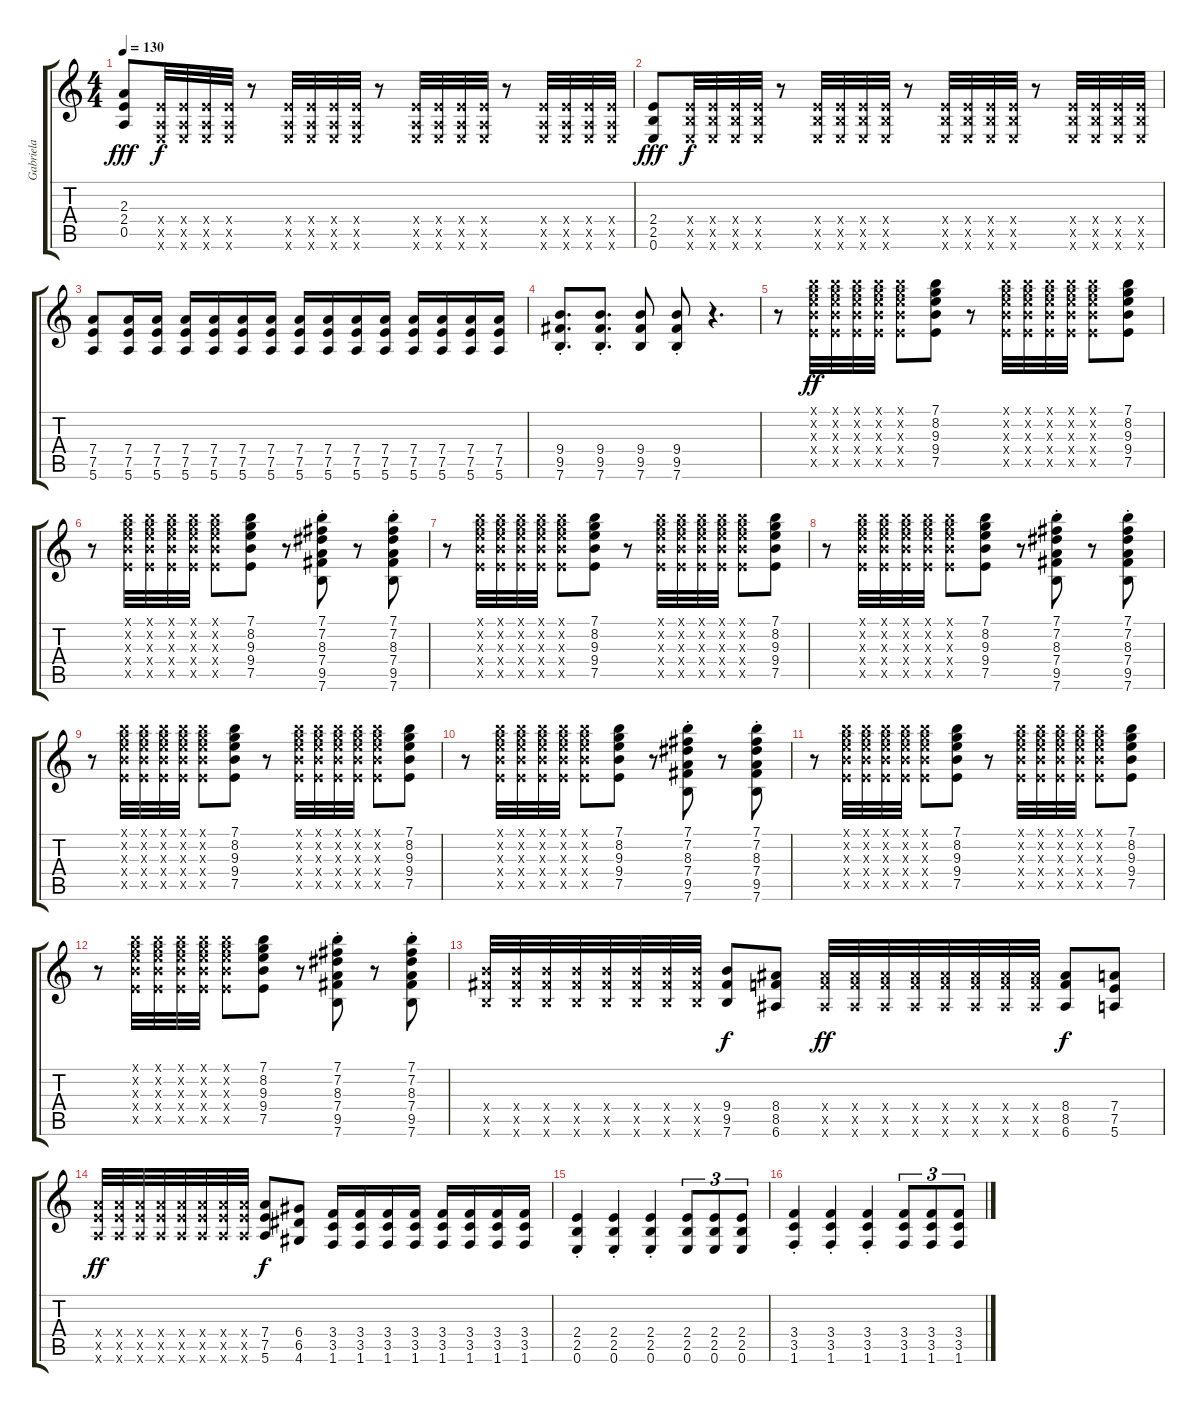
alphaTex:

\track ("Gabriela" "Gabriela") {instrument acousticguitarnylon}
\staff {score tabs}
\tuning (E4 B3 G3 D3 A2 E2) {hide}
\ts (4 4)
\tempo 130
\clef g2
\ks c
(2.3 2.4 0.5).8{dy fff} (2.4{x} 0.5{x} 0.6{x}).32{dy f} (2.4{x} 0.5{x} 0.6{x}).32 (2.4{x} 0.5{x} 0.6{x}).32 (2.4{x} 0.5{x} 0.6{x}).32 r.8 (2.4{x} 0.5{x} 0.6{x}).32 (2.4{x} 0.5{x} 0.6{x}).32 (2.4{x} 0.5{x} 0.6{x}).32 (2.4{x} 0.5{x} 0.6{x}).32 r.8 (2.4{x} 0.5{x} 0.6{x}).32 (2.4{x} 0.5{x} 0.6{x}).32 (2.4{x} 0.5{x} 0.6{x}).32 (2.4{x} 0.5{x} 0.6{x}).32 r.8 (2.4{x} 0.5{x} 0.6{x}).32 (2.4{x} 0.5{x} 0.6{x}).32 (2.4{x} 0.5{x} 0.6{x}).32 (2.4{x} 0.5{x} 0.6{x}).32 |
(2.4 2.5 0.6).8{dy fff} (2.4{x} 2.5{x} 0.6{x}).32{dy f} (2.4{x} 2.5{x} 0.6{x}).32 (2.4{x} 2.5{x} 0.6{x}).32 (2.4{x} 2.5{x} 0.6{x}).32 r.8 (2.4{x} 2.5{x} 0.6{x}).32 (2.4{x} 2.5{x} 0.6{x}).32 (2.4{x} 2.5{x} 0.6{x}).32 (2.4{x} 2.5{x} 0.6{x}).32 r.8 (2.4{x} 2.5{x} 0.6{x}).32 (2.4{x} 2.5{x} 0.6{x}).32 (2.4{x} 2.5{x} 0.6{x}).32 (2.4{x} 2.5{x} 0.6{x}).32 r.8 (2.4{x} 2.5{x} 0.6{x}).32 (2.4{x} 2.5{x} 0.6{x}).32 (2.4{x} 2.5{x} 0.6{x}).32 (2.4{x} 2.5{x} 0.6{x}).32 |
(7.4 7.5 5.6).8 (7.4 7.5 5.6).16 (7.4 7.5 5.6).16 (7.4 7.5 5.6).16 (7.4 7.5 5.6).16 (7.4 7.5 5.6).16 (7.4 7.5 5.6).16 (7.4 7.5 5.6).16 (7.4 7.5 5.6).16 (7.4 7.5 5.6).16 (7.4 7.5 5.6).16 (7.4 7.5 5.6).16 (7.4 7.5 5.6).16 (7.4 7.5 5.6).16 (7.4 7.5 5.6).16 |
(9.4{st} 9.5{st} 7.6{st}).8{d} (9.4{st} 9.5{st} 7.6{st}).8{d} (9.4 9.5 7.6).8 (9.4{st} 9.5{st} 7.6{st}).8 r.4{d} |
r.8 (7.1{x} 8.2{x} 9.3{x} 9.4{x} 7.5{x}).32{dy ff} (7.1{x} 8.2{x} 9.3{x} 9.4{x} 7.5{x}).32 (7.1{x} 8.2{x} 9.3{x} 9.4{x} 7.5{x}).32 (7.1{x} 8.2{x} 9.3{x} 9.4{x} 7.5{x}).32 (7.1{x} 8.2{x} 9.3{x} 9.4{x} 7.5{x}).8 (7.1 8.2 9.3 9.4 7.5).8 r.8 (7.1{x} 8.2{x} 9.3{x} 9.4{x} 7.5{x}).32 (7.1{x} 8.2{x} 9.3{x} 9.4{x} 7.5{x}).32 (7.1{x} 8.2{x} 9.3{x} 9.4{x} 7.5{x}).32 (7.1{x} 8.2{x} 9.3{x} 9.4{x} 7.5{x}).32 (7.1{x} 8.2{x} 9.3{x} 9.4{x} 7.5{x}).8 (7.1 8.2 9.3 9.4 7.5).8 |
r.8 (7.1{x} 8.2{x} 9.3{x} 9.4{x} 7.5{x}).32 (7.1{x} 8.2{x} 9.3{x} 9.4{x} 7.5{x}).32 (7.1{x} 8.2{x} 9.3{x} 9.4{x} 7.5{x}).32 (7.1{x} 8.2{x} 9.3{x} 9.4{x} 7.5{x}).32 (7.1{x} 8.2{x} 9.3{x} 9.4{x} 7.5{x}).8 (7.1 8.2 9.3 9.4 7.5).8 r.8 (7.1{st} 7.2{st} 8.3{st} 7.4{st} 9.5{st} 7.6{st}).8 r.8 (7.1{st} 7.2{st} 8.3{st} 7.4{st} 9.5{st} 7.6{st}).8 |
r.8 (7.1{x} 8.2{x} 9.3{x} 9.4{x} 7.5{x}).32 (7.1{x} 8.2{x} 9.3{x} 9.4{x} 7.5{x}).32 (7.1{x} 8.2{x} 9.3{x} 9.4{x} 7.5{x}).32 (7.1{x} 8.2{x} 9.3{x} 9.4{x} 7.5{x}).32 (7.1{x} 8.2{x} 9.3{x} 9.4{x} 7.5{x}).8 (7.1 8.2 9.3 9.4 7.5).8 r.8 (7.1{x} 8.2{x} 9.3{x} 9.4{x} 7.5{x}).32 (7.1{x} 8.2{x} 9.3{x} 9.4{x} 7.5{x}).32 (7.1{x} 8.2{x} 9.3{x} 9.4{x} 7.5{x}).32 (7.1{x} 8.2{x} 9.3{x} 9.4{x} 7.5{x}).32 (7.1{x} 8.2{x} 9.3{x} 9.4{x} 7.5{x}).8 (7.1 8.2 9.3 9.4 7.5).8 |
r.8 (7.1{x} 8.2{x} 9.3{x} 9.4{x} 7.5{x}).32 (7.1{x} 8.2{x} 9.3{x} 9.4{x} 7.5{x}).32 (7.1{x} 8.2{x} 9.3{x} 9.4{x} 7.5{x}).32 (7.1{x} 8.2{x} 9.3{x} 9.4{x} 7.5{x}).32 (7.1{x} 8.2{x} 9.3{x} 9.4{x} 7.5{x}).8 (7.1 8.2 9.3 9.4 7.5).8 r.8 (7.1{st} 7.2{st} 8.3{st} 7.4{st} 9.5{st} 7.6{st}).8 r.8 (7.1{st} 7.2{st} 8.3{st} 7.4{st} 9.5{st} 7.6{st}).8 |
r.8 (7.1{x} 8.2{x} 9.3{x} 9.4{x} 7.5{x}).32 (7.1{x} 8.2{x} 9.3{x} 9.4{x} 7.5{x}).32 (7.1{x} 8.2{x} 9.3{x} 9.4{x} 7.5{x}).32 (7.1{x} 8.2{x} 9.3{x} 9.4{x} 7.5{x}).32 (7.1{x} 8.2{x} 9.3{x} 9.4{x} 7.5{x}).8 (7.1 8.2 9.3 9.4 7.5).8 r.8 (7.1{x} 8.2{x} 9.3{x} 9.4{x} 7.5{x}).32 (7.1{x} 8.2{x} 9.3{x} 9.4{x} 7.5{x}).32 (7.1{x} 8.2{x} 9.3{x} 9.4{x} 7.5{x}).32 (7.1{x} 8.2{x} 9.3{x} 9.4{x} 7.5{x}).32 (7.1{x} 8.2{x} 9.3{x} 9.4{x} 7.5{x}).8 (7.1 8.2 9.3 9.4 7.5).8 |
r.8 (7.1{x} 8.2{x} 9.3{x} 9.4{x} 7.5{x}).32 (7.1{x} 8.2{x} 9.3{x} 9.4{x} 7.5{x}).32 (7.1{x} 8.2{x} 9.3{x} 9.4{x} 7.5{x}).32 (7.1{x} 8.2{x} 9.3{x} 9.4{x} 7.5{x}).32 (7.1{x} 8.2{x} 9.3{x} 9.4{x} 7.5{x}).8 (7.1 8.2 9.3 9.4 7.5).8 r.8 (7.1{st} 7.2{st} 8.3{st} 7.4{st} 9.5{st} 7.6{st}).8 r.8 (7.1{st} 7.2{st} 8.3{st} 7.4{st} 9.5{st} 7.6{st}).8 |
r.8 (7.1{x} 8.2{x} 9.3{x} 9.4{x} 7.5{x}).32 (7.1{x} 8.2{x} 9.3{x} 9.4{x} 7.5{x}).32 (7.1{x} 8.2{x} 9.3{x} 9.4{x} 7.5{x}).32 (7.1{x} 8.2{x} 9.3{x} 9.4{x} 7.5{x}).32 (7.1{x} 8.2{x} 9.3{x} 9.4{x} 7.5{x}).8 (7.1 8.2 9.3 9.4 7.5).8 r.8 (7.1{x} 8.2{x} 9.3{x} 9.4{x} 7.5{x}).32 (7.1{x} 8.2{x} 9.3{x} 9.4{x} 7.5{x}).32 (7.1{x} 8.2{x} 9.3{x} 9.4{x} 7.5{x}).32 (7.1{x} 8.2{x} 9.3{x} 9.4{x} 7.5{x}).32 (7.1{x} 8.2{x} 9.3{x} 9.4{x} 7.5{x}).8 (7.1 8.2 9.3 9.4 7.5).8 |
r.8 (7.1{x} 8.2{x} 9.3{x} 9.4{x} 7.5{x}).32 (7.1{x} 8.2{x} 9.3{x} 9.4{x} 7.5{x}).32 (7.1{x} 8.2{x} 9.3{x} 9.4{x} 7.5{x}).32 (7.1{x} 8.2{x} 9.3{x} 9.4{x} 7.5{x}).32 (7.1{x} 8.2{x} 9.3{x} 9.4{x} 7.5{x}).8 (7.1 8.2 9.3 9.4 7.5).8 r.8 (7.1{st} 7.2{st} 8.3{st} 7.4{st} 9.5{st} 7.6{st}).8 r.8 (7.1{st} 7.2{st} 8.3{st} 7.4{st} 9.5{st} 7.6{st}).8 |
(9.4{x} 9.5{x} 7.6{x}).32 (9.4{x} 9.5{x} 7.6{x}).32 (9.4{x} 9.5{x} 7.6{x}).32 (9.4{x} 9.5{x} 7.6{x}).32 (9.4{x} 9.5{x} 7.6{x}).32 (9.4{x} 9.5{x} 7.6{x}).32 (9.4{x} 9.5{x} 7.6{x}).32 (9.4{x} 9.5{x} 7.6{x}).32 (9.4 9.5 7.6).8{dy f} (8.4 8.5 6.6).8 (8.4{x} 8.5{x} 6.6{x}).32{dy ff} (8.4{x} 8.5{x} 6.6{x}).32 (8.4{x} 8.5{x} 6.6{x}).32 (8.4{x} 8.5{x} 6.6{x}).32 (8.4{x} 8.5{x} 6.6{x}).32 (8.4{x} 8.5{x} 6.6{x}).32 (8.4{x} 8.5{x} 6.6{x}).32 (8.4{x} 8.5{x} 6.6{x}).32 (8.4 8.5 6.6).8{dy f} (7.4 7.5 5.6).8 |
(7.4{x} 7.5{x} 5.6{x}).32{dy ff} (7.4{x} 7.5{x} 5.6{x}).32 (7.4{x} 7.5{x} 5.6{x}).32 (7.4{x} 7.5{x} 5.6{x}).32 (7.4{x} 7.5{x} 5.6{x}).32 (7.4{x} 7.5{x} 5.6{x}).32 (7.4{x} 7.5{x} 5.6{x}).32 (7.4{x} 7.5{x} 5.6{x}).32 (7.4 7.5 5.6).8{dy f} (6.4 6.5 4.6).8 (3.4 3.5 1.6).16 (3.4 3.5 1.6).16 (3.4 3.5 1.6).16 (3.4 3.5 1.6).16 (3.4 3.5 1.6).16 (3.4 3.5 1.6).16 (3.4 3.5 1.6).16 (3.4 3.5 1.6).16 |
(2.4{st} 2.5{st} 0.6{st}).4 (2.4{st} 2.5{st} 0.6{st}).4 (2.4{st} 2.5{st} 0.6{st}).4 (2.4 2.5 0.6).8{tu (3 2)} (2.4 2.5 0.6).8{tu (3 2)} (2.4 2.5 0.6).8{tu (3 2)} |
(3.4{st} 3.5{st} 1.6{st}).4 (3.4{st} 3.5{st} 1.6{st}).4 (3.4{st} 3.5{st} 1.6{st}).4 (3.4 3.5 1.6).8{tu (3 2)} (3.4 3.5 1.6).8{tu (3 2)} (3.4 3.5 1.6).8{tu (3 2)}
